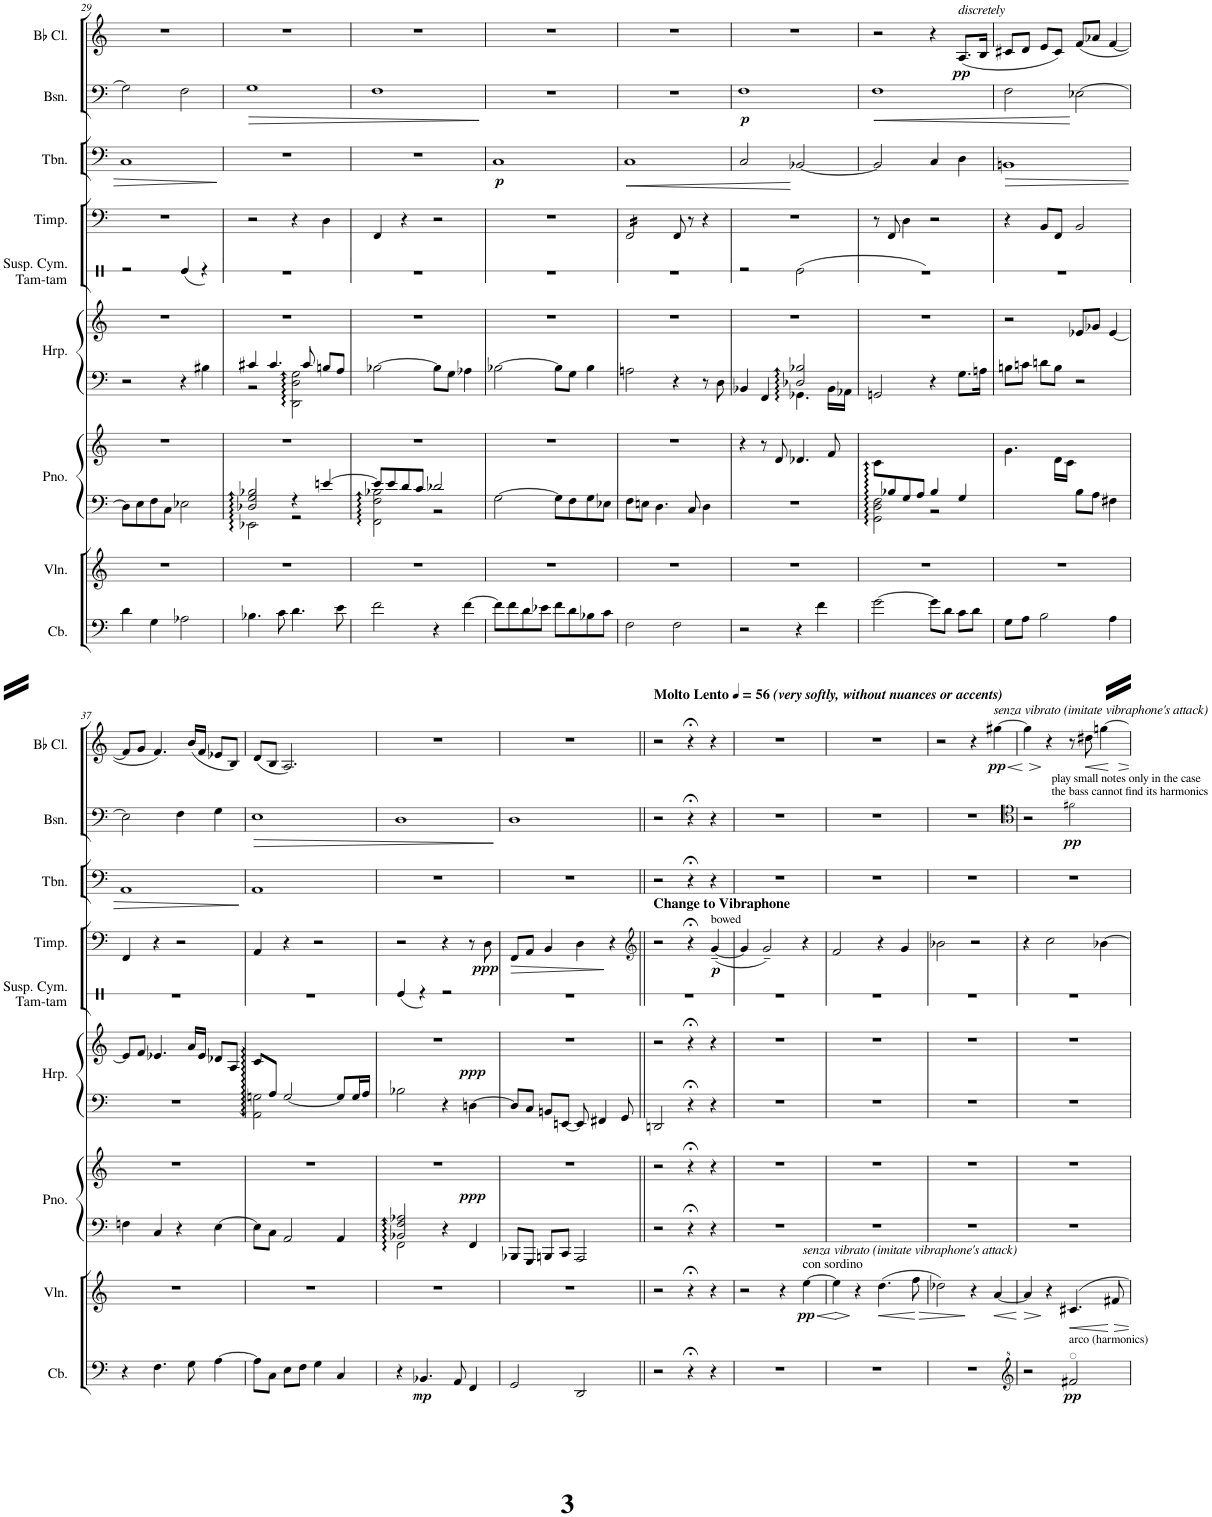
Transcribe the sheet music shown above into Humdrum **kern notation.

**kern	**dynam	**kern	**dynam	**kern	**kern	**dynam	**kern	**kern	**dynam	**kern	**dynam	**kern	**dynam	**kern	**dynam	**kern	**dynam
*part8	*part8	*part7	*part7	*part6	*part6	*part6	*part5	*part5	*part5	*part4	*part4	*part3	*part3	*part2	*part2	*part1	*part1
*staff10	*staff10	*staff9	*staff9	*staff8	*staff7	*staff7/8	*staff6	*staff5	*staff5/6	*staff4	*staff4	*staff3	*staff3	*staff2	*staff2	*staff1	*staff1
*I"Contrabass	*	*I"Violin	*	*I"Piano	*	*	*I"Harp	*	*	*I"Timpani	*	*I"Trombone	*	*I"Bassoon	*	*I"Bb Bass Clarinet	*
*I'Cb.	*	*I'Vln.	*	*I'Pno.	*	*	*I'Hrp.	*	*	*I'Timp.	*	*I'Tbn.	*	*I'Bsn.	*	*I'Bb B. Cl.	*
!!LO:PB:g=z
*clefF4	*	*clefG2	*	*clefF4	*clefG2	*	*clefF4	*clefG2	*	*clefF4	*	*clefF4	*	*clefF4	*	*clefG2	*
*Trd7c12	*	*	*	*	*	*	*	*	*	*	*	*	*	*	*	*Trd1c2	*
*k[]	*	*k[]	*	*k[]	*k[]	*	*k[]	*k[]	*	*k[]	*	*k[]	*	*k[]	*	*k[]	*
*M4/4	*	*M4/4	*	*M4/4	*M4/4	*	*M4/4	*M4/4	*	*M4/4	*	*M4/4	*	*M4/4	*	*M4/4	*
=29	=29	=29	=29	=29	=29	=29	=29	=29	=29	=29	=29	=29	=29	=29	=29	=29	=29
4d\	.	1r	.	8D\L]	1r	.	2r	1r	.	1r	.	1C	.	2G\]	.	1r	.
.	.	.	.	8E\	.	.	.	.	.	.	.	.	.	.	.	.	.
4G\	.	.	.	8F\	.	.	.	.	.	.	.	.	.	.	.	.	.
.	.	.	.	8C\J	.	.	.	.	.	.	.	.	.	.	.	.	.
2A-X\	.	.	.	2E-X\	.	.	4r	.	.	.	.	.	.	2F\	.	.	.
.	.	.	.	.	.	.	4B#X\	.	.	.	.	.	.	.	.	.	.
=30	=30	=30	=30	=30	=30	=30	=30	=30	=30	=30	=30	=30	=30	=30	=30	=30	=30
*	*	*	*	*^	*	*	*^	*	*	*	*	*	*	*	*	*	*
!	!	!	!	!	!	!	!	!	!	!	!	!	!	!	!	!	!LO:HP:b	!	!
4.B-X\	.	1r	.	2D-X/ 2G/ 2B-X/	2EE-X\	1r	.	4c#X/	2r	1r	.	2r	.	1r	.	1G	>	1r	.
.	.	.	.	.	.	.	.	4.c#/	.	.	.	.	.	.	.	.	.	.	.
8c\	.	.	.	.	.	.	.	.	.	.	.	.	.	.	.	.	.	.	.
4.d\	.	.	.	4r	2r	.	.	.	2DD\ 2D\ 2G\	.	.	4r	.	.	.	.	.	.	.
.	.	.	.	.	.	.	.	8c#/	.	.	.	.	.	.	.	.	.	.	.
.	.	.	.	[4en/	.	.	.	8Bn/L	.	.	.	4D\	.	.	.	.	.	.	.
8e\	.	.	.	.	.	.	.	8A/J	.	.	.	.	.	.	.	.	.	.	.
*	*	*	*	*	*	*	*	*v	*v	*	*	*	*	*	*	*	*	*	*
=31	=31	=31	=31	=31	=31	=31	=31	=31	=31	=31	=31	=31	=31	=31	=31	=31	=31	=31
2f\	.	1r	.	8e/L]	2FF\ 2F\ 2B-X\	1r	.	[2B-X\	1r	.	4FF/	.	1r	.	1F	.	1r	.
.	.	.	.	8e/	.	.	.	.	.	.	.	.	.	.	.	.	.	.
.	.	.	.	8d/	.	.	.	.	.	.	4r	.	.	.	.	.	.	.
.	.	.	.	8c/J	.	.	.	.	.	.	.	.	.	.	.	.	.	.
4r	.	.	.	2d-X/	2r	.	.	8B-\L]	.	.	2r	.	.	.	.	.	.	.
.	.	.	.	.	.	.	.	8G\J	.	.	.	.	.	.	.	.	.	.
[4f\	.	.	.	.	.	.	.	4A-X\	.	.	.	.	.	.	.	.	.	.
*	*	*	*	*v	*v	*	*	*	*	*	*	*	*	*	*	*	*	*
.	.	.	.	.	.	.	.	.	.	.	.	.	.	.	]	.	.
=32	=32	=32	=32	=32	=32	=32	=32	=32	=32	=32	=32	=32	=32	=32	=32	=32	=32
!	!	!	!	!	!	!	!	!	!	!	!	!	!LO:DY:b	!	!	!	!
8f\L]	.	1r	.	[2G\	1r	.	[2B-X\	1r	.	1r	.	1C	p	1r	.	1r	.
8f\	.	.	.	.	.	.	.	.	.	.	.	.	.	.	.	.	.
8d\	.	.	.	.	.	.	.	.	.	.	.	.	.	.	.	.	.
8e-X\J	.	.	.	.	.	.	.	.	.	.	.	.	.	.	.	.	.
8f\L	.	.	.	8G\L]	.	.	8B-\L]	.	.	.	.	.	.	.	.	.	.
8d\	.	.	.	8F\	.	.	8G\J	.	.	.	.	.	.	.	.	.	.
8B-X\	.	.	.	8G\	.	.	4B-\	.	.	.	.	.	.	.	.	.	.
8c\J	.	.	.	8E-X\J	.	.	.	.	.	.	.	.	.	.	.	.	.
=33	=33	=33	=33	=33	=33	=33	=33	=33	=33	=33	=33	=33	=33	=33	=33	=33	=33
!	!	!	!	!	!	!	!	!	!	!	!	!	!LO:HP:b	!	!	!	!
*	*	*	*	*	*	*	*	*	*	*tremolo	*	*	*	*	*	*	*
2F\	.	1r	.	8F\L	1r	.	2An\	1r	.	16FF/LL	.	1C	<	1r	.	1r	.
.	.	.	.	.	.	.	.	.	.	16FF/	.	.	.	.	.	.	.
.	.	.	.	8En\J	.	.	.	.	.	16FF/	.	.	.	.	.	.	.
.	.	.	.	.	.	.	.	.	.	16FF/	.	.	.	.	.	.	.
.	.	.	.	4.D\	.	.	.	.	.	16FF/	.	.	.	.	.	.	.
.	.	.	.	.	.	.	.	.	.	16FF/	.	.	.	.	.	.	.
.	.	.	.	.	.	.	.	.	.	16FF/	.	.	.	.	.	.	.
.	.	.	.	.	.	.	.	.	.	16FF/JJ	.	.	.	.	.	.	.
*	*	*	*	*	*	*	*	*	*	*Xtremolo	*	*	*	*	*	*	*
2F\	.	.	.	.	.	.	4r	.	.	8FF/	.	.	.	.	.	.	.
.	.	.	.	8C/	.	.	.	.	.	8r	.	.	.	.	.	.	.
.	.	.	.	4D\	.	.	8r	.	.	4r	.	.	.	.	.	.	.
.	.	.	.	.	.	.	8D\	.	.	.	.	.	.	.	.	.	.
=34	=34	=34	=34	=34	=34	=34	=34	=34	=34	=34	=34	=34	=34	=34	=34	=34	=34
*	*	*	*	*	*	*	*^	*	*	*	*	*	*	*	*	*	*
!	!	!	!	!	!	!	!	!	!	!	!	!	!	!	!	!LO:DY:b	!	!
2r	.	1r	.	1r	4r	.	4BB-X/	2ryy	1r	.	1r	.	2C/	.	1F	p	1r	.
.	.	.	.	.	8r	.	4FF/	.	.	.	.	.	.	.	.	.	.	.
.	.	.	.	.	8d/	.	.	.	.	.	.	.	.	.	.	.	.	.
4r	.	.	.	.	4.d-X/	.	2D-X/ 2B-X/	4.GG-X\	.	.	.	.	[2BB-X/	[	.	.	.	.
4f\	.	.	.	.	.	.	.	.	.	.	.	.	.	.	.	.	.	.
.	.	.	.	.	8f/	.	.	16BB-X\LL	.	.	.	.	.	.	.	.	.	.
.	.	.	.	.	.	.	.	16AA-X\JJ	.	.	.	.	.	.	.	.	.	.
=35	=35	=35	=35	=35	=35	=35	=35	=35	=35	=35	=35	=35	=35	=35	=35	=35	=35	=35
*	*	*	*	*^	*^	*	*	*	*	*	*	*	*	*	*	*	*	*
!	!	!	!	!	!	!	!	!	!	!	!	!	!	!	!	!	!	!LO:HP:b	!	!
*	*	*	*	*	*	*	*	*	*v	*v	*	*	*	*	*	*	*	*	*	*
[2g\	.	1r	.	8ryy	2GG\ 2D\ 2F\	1ryy	8c\L	.	2GGn/	1r	.	8r	.	2BB-/]	.	1F	<	2r	.
.	.	.	.	8B-X/	.	.	2..ryy	.	.	.	.	8FF/	.	.	.	.	.	.	.
.	.	.	.	8G/	.	.	.	.	.	.	.	4D\	.	.	.	.	.	.	.
.	.	.	.	8A/J	.	.	.	.	.	.	.	.	.	.	.	.	.	.	.
8g\L]	.	.	.	4B-/	2r	.	.	.	4r	.	.	2r	.	4C/	.	.	.	4r	.
8d\J	.	.	.	.	.	.	.	.	.	.	.	.	.	.	.	.	.	.	.
!	!	!	!	!	!	!	!	!	!	!	!	!	!	!	!	!	!	!LO:TX:a:i:t=discretely	!
!	!	!	!	!	!	!	!	!	!	!	!	!	!	!	!	!	!	!	!LO:DY:b
8c\L	.	.	.	4G/	.	.	.	.	8.G\L	.	.	.	.	4D\	.	.	.	(8.A/L	pp
8d\J	.	.	.	.	.	.	.	.	.	.	.	.	.	.	.	.	.	.	.
.	.	.	.	.	.	.	.	.	16An\Jk	.	.	.	.	.	.	.	.	16B/Jk	.
*	*	*	*	*v	*v	*	*	*	*	*	*	*	*	*	*	*	*	*	*
=36	=36	=36	=36	=36	=36	=36	=36	=36	=36	=36	=36	=36	=36	=36	=36	=36	=36	=36
!	!	!	!	!	!	!	!	!	!	!	!	!	!	!LO:HP:b	!	!	!	!
8G\L	.	1r	.	2ryy	1ryy	4.g\	.	8Bn\L	2r	.	4r	.	1BBn	>	2F\	.	8c#X/L	.
8A\J	.	.	.	.	.	.	.	8cn\J	.	.	.	.	.	.	.	.	8d/J	.
2B\	.	.	.	.	.	.	.	8dn\L	.	.	8BB/L	.	.	.	.	.	8e/L	.
.	.	.	.	.	.	16d\LL	.	8B\J	.	.	8FF/J	.	.	.	.	.	8c#/J)	.
.	.	.	.	.	.	16c\JJ	.	.	.	.	.	.	.	.	.	.	.	.
.	.	.	.	8B\L	.	2ryy	.	2r	8e-X/L	.	2BB/	.	.	.	[2E-X\	[	(8f/L	.
.	.	.	.	8A\J	.	.	.	.	8g-X/J	.	.	.	.	.	.	.	8a-X/J	.
4A\	.	.	.	4F#X\	.	.	.	.	[4e-/	.	.	.	.	.	.	.	[4f/	.
*	*	*	*	*	*v	*v	*	*	*	*	*	*	*	*	*	*	*	*
!!LO:LB:g=z
=37	=37	=37	=37	=37	=37	=37	=37	=37	=37	=37	=37	=37	=37	=37	=37	=37	=37
4r	.	1r	.	4Fn\	1r	.	1r	8e-/L]	.	4FF/	.	1AA	.	2E-\]	.	8f/L]	.
.	.	.	.	.	.	.	.	8f/J	.	.	.	.	.	.	.	8g/J	.
4.F\	.	.	.	4C/	.	.	.	4.e-X/	.	4r	.	.	.	.	.	4.f/)	.
.	.	.	.	4r	.	.	.	.	.	2r	.	.	.	4F\	.	.	.
8G\	.	.	.	.	.	.	.	16a/LL	.	.	.	.	.	.	.	(16b/LL	.
.	.	.	.	.	.	.	.	16e-/JJ	.	.	.	.	.	.	.	16f/JJ	.
[4A\	.	.	.	[4E\	.	.	.	8d-X/L	.	.	.	.	.	4G\	.	8e-X/L	.
.	.	.	.	.	.	.	.	8A/J	.	.	.	.	.	.	.	8B/J)	.
.	.	.	.	.	.	.	.	.	.	.	.	.	]	.	.	.	.
=38	=38	=38	=38	=38	=38	=38	=38	=38	=38	=38	=38	=38	=38	=38	=38	=38	=38
*	*	*	*	*	*	*	*^	*	*	*	*	*	*	*	*	*	*
!	!	!	!	!	!	!	!	!	!	!	!	!	!	!	!	!LO:HP:b	!	!
8A\L]	.	1r	.	8E\L]	1r	.	8ryy	2AA\ 2Gn\	8c/L	.	4AA/	.	1AA	.	1E	>	(8d/L	.
8C\J	.	.	.	8C\J	.	.	8A/J	.	2..ryy	.	.	.	.	.	.	.	8B/J	.
8E\L	.	.	.	2AA/	.	.	[2G/	.	.	.	4r	.	.	.	.	.	2.A/)	.
8F\J	.	.	.	.	.	.	.	.	.	.	.	.	.	.	.	.	.	.
4G\	.	.	.	.	.	.	.	2ryy	.	.	2r	.	.	.	.	.	.	.
4C/	.	.	.	4AA/	.	.	8G/L]	.	.	.	.	.	.	.	.	.	.	.
.	.	.	.	.	.	.	16G/L	.	.	.	.	.	.	.	.	.	.	.
.	.	.	.	.	.	.	16A/JJ	.	.	.	.	.	.	.	.	.	.	.
*	*	*	*	*	*	*	*v	*v	*	*	*	*	*	*	*	*	*	*
=39	=39	=39	=39	=39	=39	=39	=39	=39	=39	=39	=39	=39	=39	=39	=39	=39	=39
*	*	*	*	*^	*	*	*	*	*	*	*	*	*	*	*	*	*
4r	.	1r	.	2BB-X/ 2F/ 2A-X/	2FF\	1r	.	2B-X\	1r	.	2r	.	1r	.	1D	.	1r	.
!	!LO:DY:b	!	!	!	!	!	!	!	!	!	!	!	!	!	!	!	!	!
4.BB-X/	mp	.	.	.	.	.	.	.	.	.	.	.	.	.	.	.	.	.
.	.	.	.	4r	2ryy	.	.	4r	.	.	4r	.	.	.	.	.	.	.
8AA/	.	.	.	.	.	.	.	.	.	.	.	.	.	.	.	.	.	.
!	!	!	!	!	!	!	!LO:DY:a=2	!	!	!LO:DY:a=2	!	!	!	!	!	!	!	!
4FF/	.	.	.	4FF/	.	.	ppp	[4Dn\	.	ppp	8r	.	.	.	.	.	.	.
!	!	!	!	!	!	!	!	!	!	!	!	!LO:DY:b	!	!	!	!	!	!
.	.	.	.	.	.	.	.	.	.	.	8D\	ppp	.	.	.	.	.	.
*	*	*	*	*v	*v	*	*	*	*	*	*	*	*	*	*	*	*	*
.	.	.	.	.	.	.	.	.	.	.	.	.	.	.	]	.	.
=40	=40	=40	=40	=40	=40	=40	=40	=40	=40	=40	=40	=40	=40	=40	=40	=40	=40
!	!	!	!	!	!	!	!	!	!	!	!LO:HP:b	!	!	!	!	!	!
2GG/	.	1r	.	8BBB-X/L	1r	.	8D/L]	1r	.	8FF/L	>	1r	.	1D	.	1r	.
.	.	.	.	8GGG/J	.	.	8C/J	.	.	8AA/J	.	.	.	.	.	.	.
.	.	.	.	8BBBn/L	.	.	8BBn/L	.	.	4BB/	.	.	.	.	.	.	.
.	.	.	.	8CC/J	.	.	[8EEn/J	.	.	.	.	.	.	.	.	.	.
2DD/	.	.	.	2AAA/	.	.	8EE/]	.	.	4D\	.	.	.	.	.	.	.
.	.	.	.	.	.	.	4FF#X/	.	.	.	.	.	.	.	.	.	.
.	.	.	.	.	.	.	.	.	.	4r	]	.	.	.	.	.	.
.	.	.	.	.	.	.	8GG/	.	.	.	.	.	.	.	.	.	.
=41||	=41||	=41||	=41||	=41||	=41||	=41||	=41||	=41||	=41||	=41||	=41||	=41||	=41||	=41||	=41||	=41||	=41||
*	*	*	*	*	*	*	*	*	*	*clefG2	*	*	*	*	*	*	*
*	*	*	*	*	*	*	*	*	*	*	*	*	*	*	*	*MM56	*
!	!	!	!	!	!	!	!	!	!	!	!	!	!	!	!	!LO:TX:a:B:t=Molto Lento	!
!	!	!	!	!	!	!	!	!	!	!	!	!	!	!	!	!LO:TX:a:i:t=(very softly, without nuances or accents)	!
!	!	!	!	!	!	!	!	!	!	!LO:TX:a:B:t=Change to Vibraphone	!	!	!	!	!	!	!
2r	.	2r	.	2r	2r	.	2DDn/	2r	.	2r	.	2r	.	2r	.	2r	.
4r;<	.	4r;<	.	4r;<	4r;<	.	4r;<	4r;<	.	4r;<	.	4r;<	.	4r;<	.	4r;<	.
!	!	!	!	!	!	!	!	!	!	!LO:TX:a:t=bowed	!	!	!	!	!	!	!
!	!	!	!	!	!	!	!	!	!	!	!LO:DY:b	!	!	!	!	!	!
4r	.	4r	.	4r	4r	.	4r	4r	.	([4g~/	p	4r	.	4r	.	4r	.
=42	=42	=42	=42	=42	=42	=42	=42	=42	=42	=42	=42	=42	=42	=42	=42	=42	=42
1r	.	2r	.	1r	1r	.	1r	1r	.	4g/]	.	1r	.	1r	.	1r	.
.	.	.	.	.	.	.	.	.	.	2g~/)	.	.	.	.	.	.	.
.	.	4r	.	.	.	.	.	.	.	.	.	.	.	.	.	.	.
!	!	!LO:TX:a:i:t=senza vibrato (imitate vibraphone's attack)	!	!	!	!	!	!	!	!	!	!	!	!	!	!	!
!	!	!LO:TX:a:t=con sordino	!	!	!	!	!	!	!	!	!	!	!	!	!	!	!
!	!	!	!LO:HP:b	!	!	!	!	!	!	!	!	!	!	!	!	!	!
!	!	!	!LO:DY:n=1:b	!	!	!	!	!	!	!	!	!	!	!	!	!	!
.	.	[4ee\	< pp	.	.	.	.	.	.	4r	.	.	.	.	.	.	.
=43	=43	=43	=43	=43	=43	=43	=43	=43	=43	=43	=43	=43	=43	=43	=43	=43	=43
!	!	!	!LO:HP:b	!	!	!	!	!	!	!	!	!	!	!	!	!	!
1r	.	4ee\]	>	1r	1r	.	1r	1r	.	2f/	.	1r	.	1r	.	1r	.
.	.	4r	[ ]	.	.	.	.	.	.	.	.	.	.	.	.	.	.
!	!	!	!LO:HP:b	!	!	!	!	!	!	!	!	!	!	!	!	!	!
.	.	(4.dd\	<	.	.	.	.	.	.	4r	.	.	.	.	.	.	.
.	.	.	.	.	.	.	.	.	.	4g/	.	.	.	.	.	.	.
!	!	!	!LO:HP:b	!	!	!	!	!	!	!	!	!	!	!	!	!	!
.	.	8ff\	>	.	.	.	.	.	.	.	.	.	.	.	.	.	.
.	.	.	[	.	.	.	.	.	.	.	.	.	.	.	.	.	.
=44	=44	=44	=44	=44	=44	=44	=44	=44	=44	=44	=44	=44	=44	=44	=44	=44	=44
1r	.	2dd-X\)	.	1r	1r	.	1r	1r	.	2b-X\	.	1r	.	1r	.	2r	.
.	.	4r	]	.	.	.	.	.	.	2r	.	.	.	.	.	4r	.
!	!	!	!	!	!	!	!	!	!	!	!	!	!	!	!	!LO:TX:a:i:t=senza vibrato (imitate vibraphone's attack)	!
!	!	!	!LO:HP:b	!	!	!	!	!	!	!	!	!	!	!	!	!	!LO:HP:b
!	!	!	!	!	!	!	!	!	!	!	!	!	!	!	!	!	!LO:DY:n=1:b
.	.	[4a/	<	.	.	.	.	.	.	.	.	.	.	.	.	[4gg#X\	< pp
=45	=45	=45	=45	=45	=45	=45	=45	=45	=45	=45	=45	=45	=45	=45	=45	=45	=45
*clefG^2	*	*	*	*	*	*	*	*	*	*	*	*	*	*clefC4	*	*	*
!	!	!	!LO:HP:b	!	!	!	!	!	!	!	!	!	!	!	!	!	!LO:HP:b
2r	.	4a/]	>	1r	1r	.	1r	1r	.	4r	.	1r	.	2r	.	4gg#\]	>
.	.	4r	[ ]	.	.	.	.	.	.	2cc\	.	.	.	.	.	4r	[ ]
!	!	!	!	!	!	!	!	!	!	!	!	!	!	!LO:TX:a:t=play small notes only in the case	!	!	!
!	!	!	!	!	!	!	!	!	!	!	!	!	!	!LO:TX:a:t=the bass cannot find its harmonics	!	!	!
!LO:TX:a:t=arco (harmonics)	!	!	!	!	!	!	!	!	!	!	!	!	!	!	!	!	!
!	!LO:DY:b	!	!LO:HP:b	!	!	!	!	!	!	!	!	!	!	!	!LO:DY:b	!	!
2ff#X/	pp	4.c#X/	<	.	.	.	.	.	.	.	.	.	.	2f#X\	pp	8r	.
!	!	!	!	!	!	!	!	!	!	!	!	!	!	!	!	!	!LO:HP:b
.	.	.	.	.	.	.	.	.	.	.	.	.	.	.	.	8dd#X\	<
.	.	.	.	.	.	.	.	.	.	[4b-X\	.	.	.	.	.	[4ggn\	.
.	.	8f#X/	[	.	.	.	.	.	.	.	.	.	.	.	.	.	.
.	.	.	.	.	.	.	.	.	.	.	.	.	.	.	.	.	[
=	=	=	=	=	=	=	=	=	=	=	=	=	=	=	=	=	=
*-	*-	*-	*-	*-	*-	*-	*-	*-	*-	*-	*-	*-	*-	*-	*-	*-	*-
